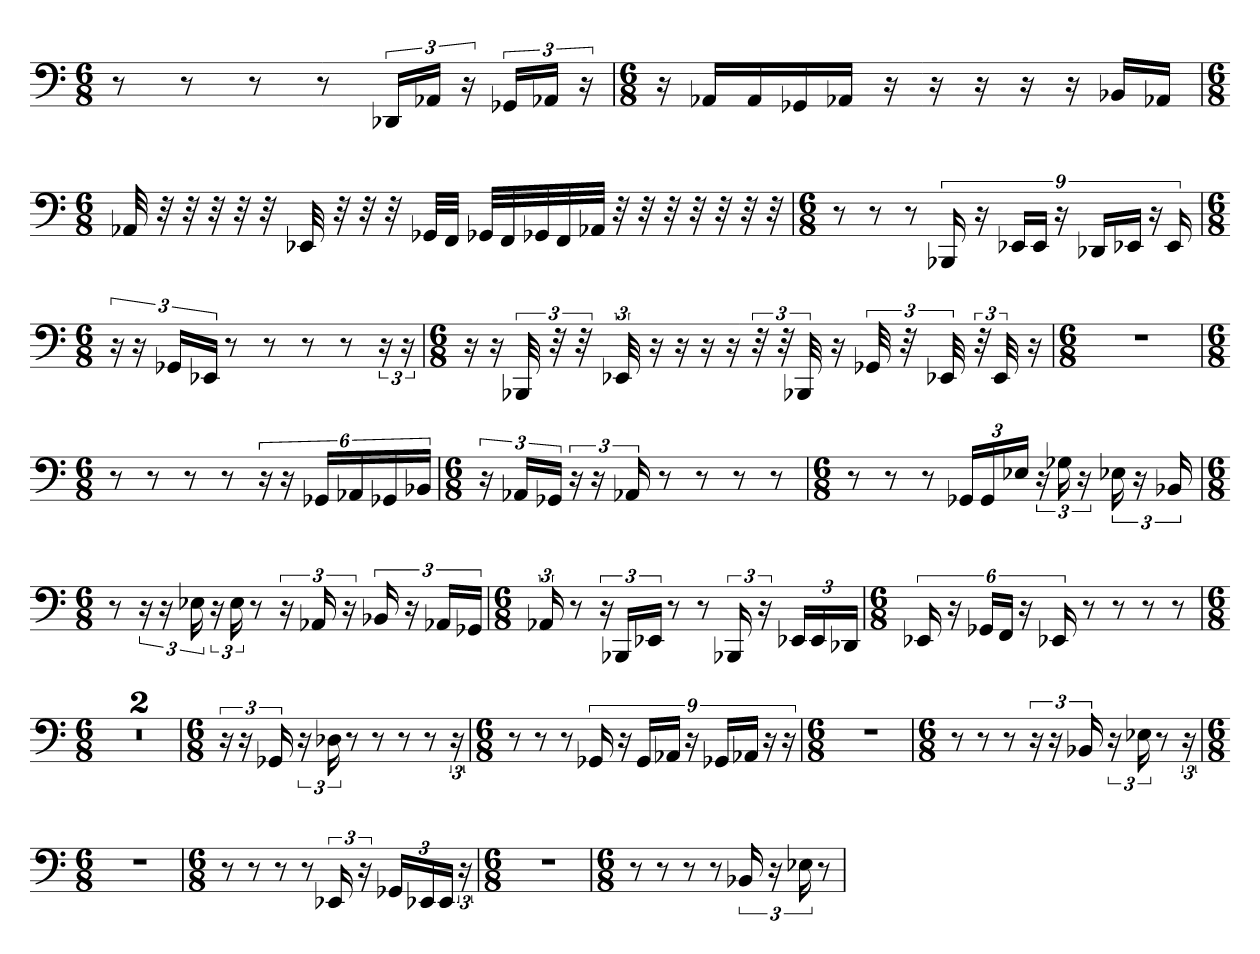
**kern
*part1
*staff1
*M6/8
=
8r
8r
8r
8r
24DD-XLL
24AA-XJJ
24r
24GG-XLL
24AA-XJJ
24r
=
*M6/8
16r
16AA-XLL
16AA-
16GG-X
16AA-XJJ
16r
16r
16r
16r
16r
16BB-XLL
16AA-XJJ
=
*M6/8
32AA-X
32r
32r
32r
32r
32r
32EE-X
32r
32r
32r
32GG-XLLL
32FFJJJ
32GG-XLLL
32FF
32GG-X
32FF
32AA-XJJJ
32r
32r
32r
32r
32r
32r
32r
=
*M6/8
8r
8r
8r
24BBB-X
24r
24EE-XLL
24EE-JJ
24r
24DD-XLL
24EE-XJJ
24r
24EE-
=
*M6/8
24r
24r
24GG-XLL
24EE-XJJ
8r
8r
8r
8r
24r
24r
=
*M6/8
16r
16r
48BBB-X
48r
48r
48EE-X
16r
16r
16r
16r
48r
48r
48BBB-X
16r
48GG-X
48r
48EE-X
48r
48EE-
16r
=
*M6/8
2.r
=
*M6/8
8r
8r
8r
8r
24r
24r
24GG-XLL
24AA-X
24GG-X
24BB-XJJ
=
*M6/8
24r
24AA-XLL
24GG-XJJ
24r
24r
24AA-X
8r
8r
8r
8r
=
*M6/8
8r
8r
8r
24GG-XLL
24GG-
24E-XJJ
24r
24G-X
24r
24E-X
24r
24BB-X
=
*M6/8
8r
24r
24r
24E-X
24r
24E-
8r
24r
24AA-X
24r
24BB-X
24r
24AA-XLL
24GG-XJJ
=
*M6/8
24AA-X
8r
24r
24BBB-XLL
24EE-XJJ
8r
8r
24BBB-X
24r
24EE-XLL
24EE-
24DD-XJJ
=
*M6/8
24EE-X
24r
24GG-XLL
24FFJJ
24r
24EE-X
8r
8r
8r
8r
=
*M6/8
2.r
=
*M6/8
2.r
=
*M6/8
24r
24r
24GG-X
24r
24D-X
8r
8r
8r
8r
24r
=
*M6/8
8r
8r
8r
24GG-X
24r
24GG-LL
24AA-XJJ
24r
24GG-XLL
24AA-XJJ
24r
24r
=
*M6/8
2.r
=
*M6/8
8r
8r
8r
24r
24r
24BB-X
24r
24E-X
8r
24r
=
*M6/8
2.r
=
*M6/8
8r
8r
8r
8r
24EE-X
24r
24GG-XLL
24EE-X
24EE-JJ
24r
=
*M6/8
2.r
=
*M6/8
8r
8r
8r
8r
24BB-X
24r
24E-X
8r
=
*-
